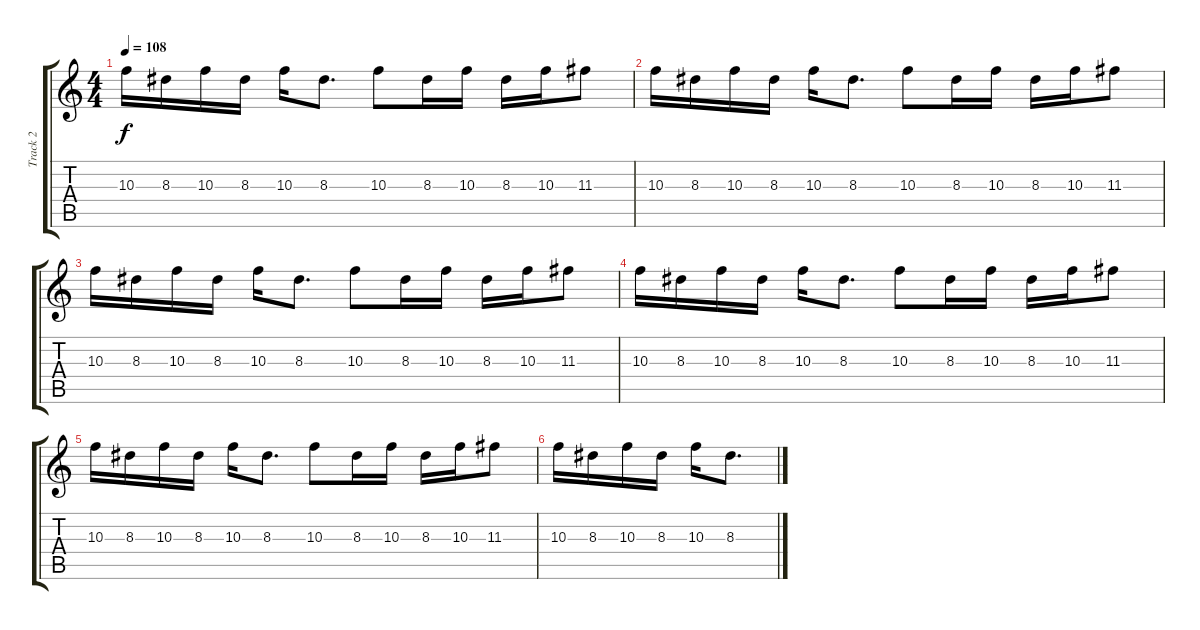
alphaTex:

\track ("Track 2" "Track 2") {instrument distortionguitar}
\staff {score tabs}
\tuning (E4 B3 G3 D3 A2 E2) {hide}
\ts (4 4)
\tempo 108
\clef g2
\ks c
10.3.16{dy f} 8.3.16 10.3.16 8.3.16 10.3.16 8.3.8{d} 10.3.8 8.3.16 10.3.16 8.3.16 10.3.16 11.3.8 |
10.3.16 8.3.16 10.3.16 8.3.16 10.3.16 8.3.8{d} 10.3.8 8.3.16 10.3.16 8.3.16 10.3.16 11.3.8 |
10.3.16 8.3.16 10.3.16 8.3.16 10.3.16 8.3.8{d} 10.3.8 8.3.16 10.3.16 8.3.16 10.3.16 11.3.8 |
10.3.16 8.3.16 10.3.16 8.3.16 10.3.16 8.3.8{d} 10.3.8 8.3.16 10.3.16 8.3.16 10.3.16 11.3.8 |
10.3.16 8.3.16 10.3.16 8.3.16 10.3.16 8.3.8{d} 10.3.8 8.3.16 10.3.16 8.3.16 10.3.16 11.3.8 |
10.3.16{volume 9} 8.3.16 10.3.16 8.3.16 10.3.16 8.3.8{d}
